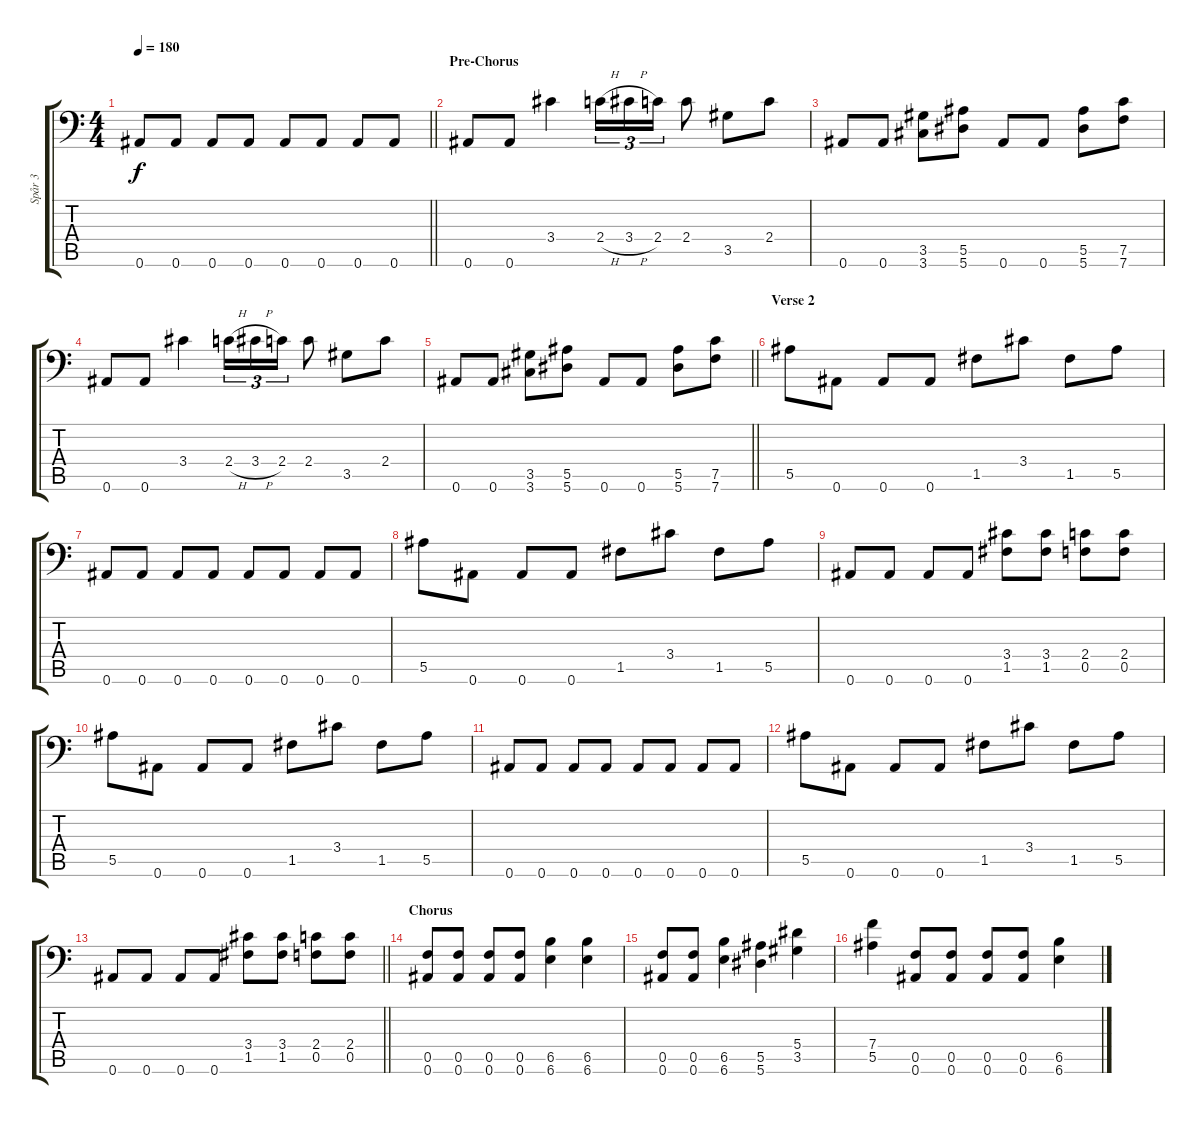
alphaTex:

\track ("Spår 3" "Spår 3") {instrument distortionguitar}
\staff {score tabs}
\tuning (C4 G3 Eb3 Bb2 F2 Bb1) {hide}
\ts (4 4)
\tempo 180
\clef f4
\barLineRight lightlight
\ks c
0.6.8{dy f} 0.6.8 0.6.8 0.6.8 0.6.8 0.6.8 0.6.8 0.6.8 |
\section ("" "Pre-Chorus")
0.6.8 0.6.8 3.4.4 2.4{h}.16{tu (3 2)} 3.4{h}.16{tu (3 2)} 2.4.16{tu (3 2)} 2.4.8 3.5.8 2.4.8 |
0.6.8 0.6.8 (3.5 3.6).8 (5.5 5.6).8 0.6.8 0.6.8 (5.5 5.6).8 (7.5 7.6).8 |
0.6.8 0.6.8 3.4.4 2.4{h}.16{tu (3 2)} 3.4{h}.16{tu (3 2)} 2.4.16{tu (3 2)} 2.4.8 3.5.8 2.4.8 |
\barLineRight lightlight
0.6.8 0.6.8 (3.5 3.6).8 (5.5 5.6).8 0.6.8 0.6.8 (5.5 5.6).8 (7.5 7.6).8 |
\section ("" "Verse 2")
5.5.8 0.6.8 0.6.8 0.6.8 1.5.8 3.4.8 1.5.8 5.5.8 |
0.6.8 0.6.8 0.6.8 0.6.8 0.6.8 0.6.8 0.6.8 0.6.8 |
5.5.8 0.6.8 0.6.8 0.6.8 1.5.8 3.4.8 1.5.8 5.5.8 |
0.6.8 0.6.8 0.6.8 0.6.8 (3.4 1.5).8 (3.4 1.5).8 (2.4 0.5).8 (2.4 0.5).8 |
5.5.8 0.6.8 0.6.8 0.6.8 1.5.8 3.4.8 1.5.8 5.5.8 |
0.6.8 0.6.8 0.6.8 0.6.8 0.6.8 0.6.8 0.6.8 0.6.8 |
5.5.8 0.6.8 0.6.8 0.6.8 1.5.8 3.4.8 1.5.8 5.5.8 |
\barLineRight lightlight
0.6.8 0.6.8 0.6.8 0.6.8 (3.4 1.5).8 (3.4 1.5).8 (2.4 0.5).8 (2.4 0.5).8 |
\section ("" "Chorus")
(0.5 0.6).8 (0.5 0.6).8 (0.5 0.6).8 (0.5 0.6).8 (6.5 6.6).4 (6.5 6.6).4 |
(0.5 0.6).8 (0.5 0.6).8 (6.5 6.6).4 (5.5 5.6).4 (5.4 3.5).4 |
(7.4 5.5).4 (0.5 0.6).8 (0.5 0.6).8 (0.5 0.6).8 (0.5 0.6).8 (6.5 6.6).4
